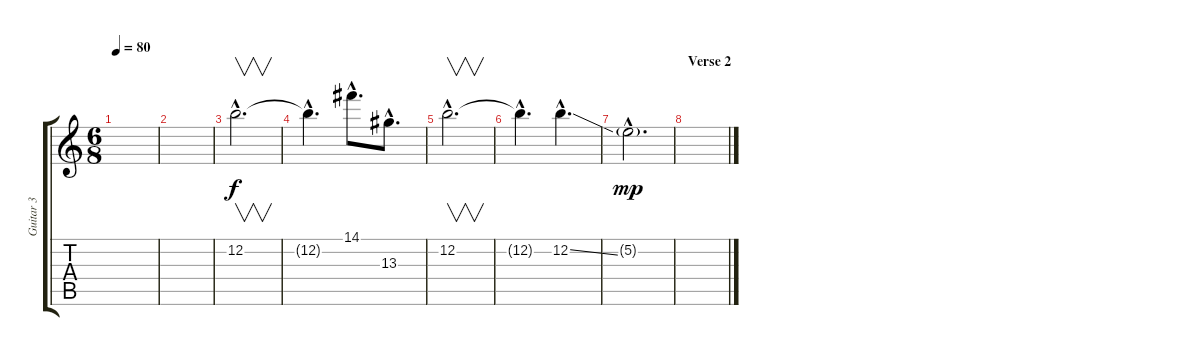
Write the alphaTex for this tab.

\track ("Guitar 3" "Guitar 3") {instrument distortionguitar}
\staff {score tabs}
\tuning (E4 B3 G3 D3 A2 E2) {hide}
\ts (6 8)
\tempo 80
\clef g2
\ks c
|
|
12.2{hac}.2{v d volume 7} |
12.2{hac t}.4{d} 14.1{hac}.8{d} 13.3{hac}.8{d} |
12.2{hac}.2{v d} |
12.2{hac t}.4{d} 12.2{ss hac}.4{d} |
5.2{g hac}.2{d dy mp} |
\section ("" "Verse 2")
